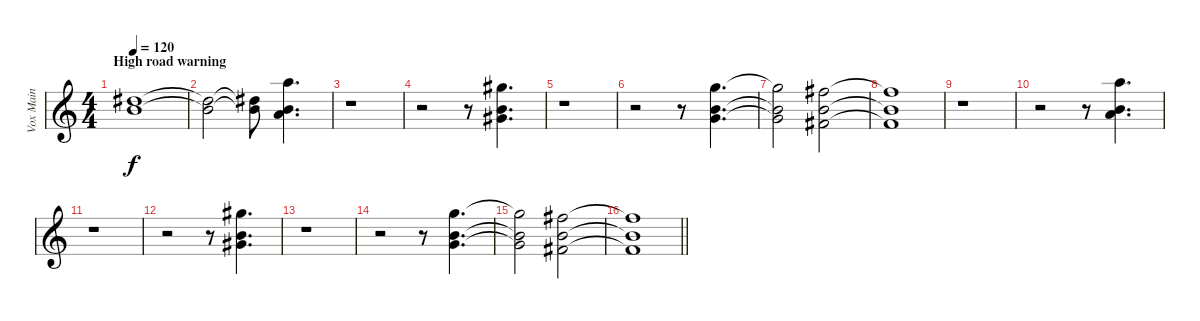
\track ("Vox Main" "Vox Main") {instrument electricbasspick}
\staff {score}
\tuning (Db4 Ab3 E3 B2 Gb2 B1) {hide}
\ts (4 4)
\section ("" "High road warning")
\tempo 120
\clef g2
\ks c
(2.1{t} 3.2{t}).1{dy f} |
(2.1{t} 3.2{t}).2 (2.1{t} 3.2{t}).8 (8.1 3.2 5.3).4{d} |
r.1 |
r.2 r.8 (7.1 3.2 4.3).4{d} |
r.1 |
r.2 r.8 (6.1 3.2 3.3).4{d} |
(6.1{t} 3.2{t} 3.3{t}).2 (5.1 3.2 2.3).2 |
(5.1{t} 3.2{t} 2.3{t}).1 |
r.1 |
r.2 r.8 (8.1 3.2 5.3).4{d} |
r.1 |
r.2 r.8 (7.1 3.2 4.3).4{d} |
r.1 |
r.2 r.8 (6.1 3.2 3.3).4{d} |
(6.1{t} 3.2{t} 3.3{t}).2 (5.1 3.2 2.3).2 |
\barLineRight lightlight
(5.1{t} 3.2{t} 2.3{t}).1
